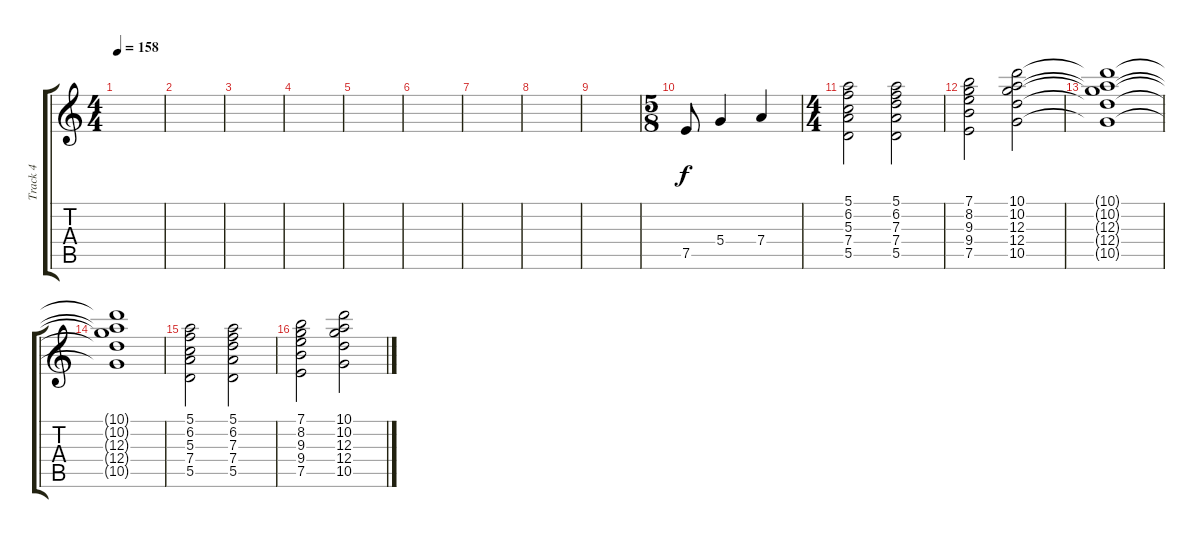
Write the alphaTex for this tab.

\track ("Track 4" "Track 4") {instrument electricguitarclean}
\staff {score tabs}
\tuning (E4 B3 G3 D3 A2 E2) {hide}
\ts (4 4)
\tempo 158
\clef g2
\ks c
|
|
|
|
|
|
|
|
|
\ts (5 8)
7.5.8 5.4.4 7.4.4 |
\ts (4 4)
(5.1 6.2 5.3 7.4 5.5).2 (5.1 6.2 7.3 7.4 5.5).2 |
(7.1 8.2 9.3 9.4 7.5).2 (10.1 10.2 12.3 12.4 10.5).2 |
(10.1{t} 10.2{t} 12.3{t} 12.4{t} 10.5{t}).1 |
(10.1{t} 10.2{t} 12.3{t} 12.4{t} 10.5{t}).1 |
(5.1 6.2 5.3 7.4 5.5).2 (5.1 6.2 7.3 7.4 5.5).2 |
(7.1 8.2 9.3 9.4 7.5).2 (10.1 10.2 12.3 12.4 10.5).2
